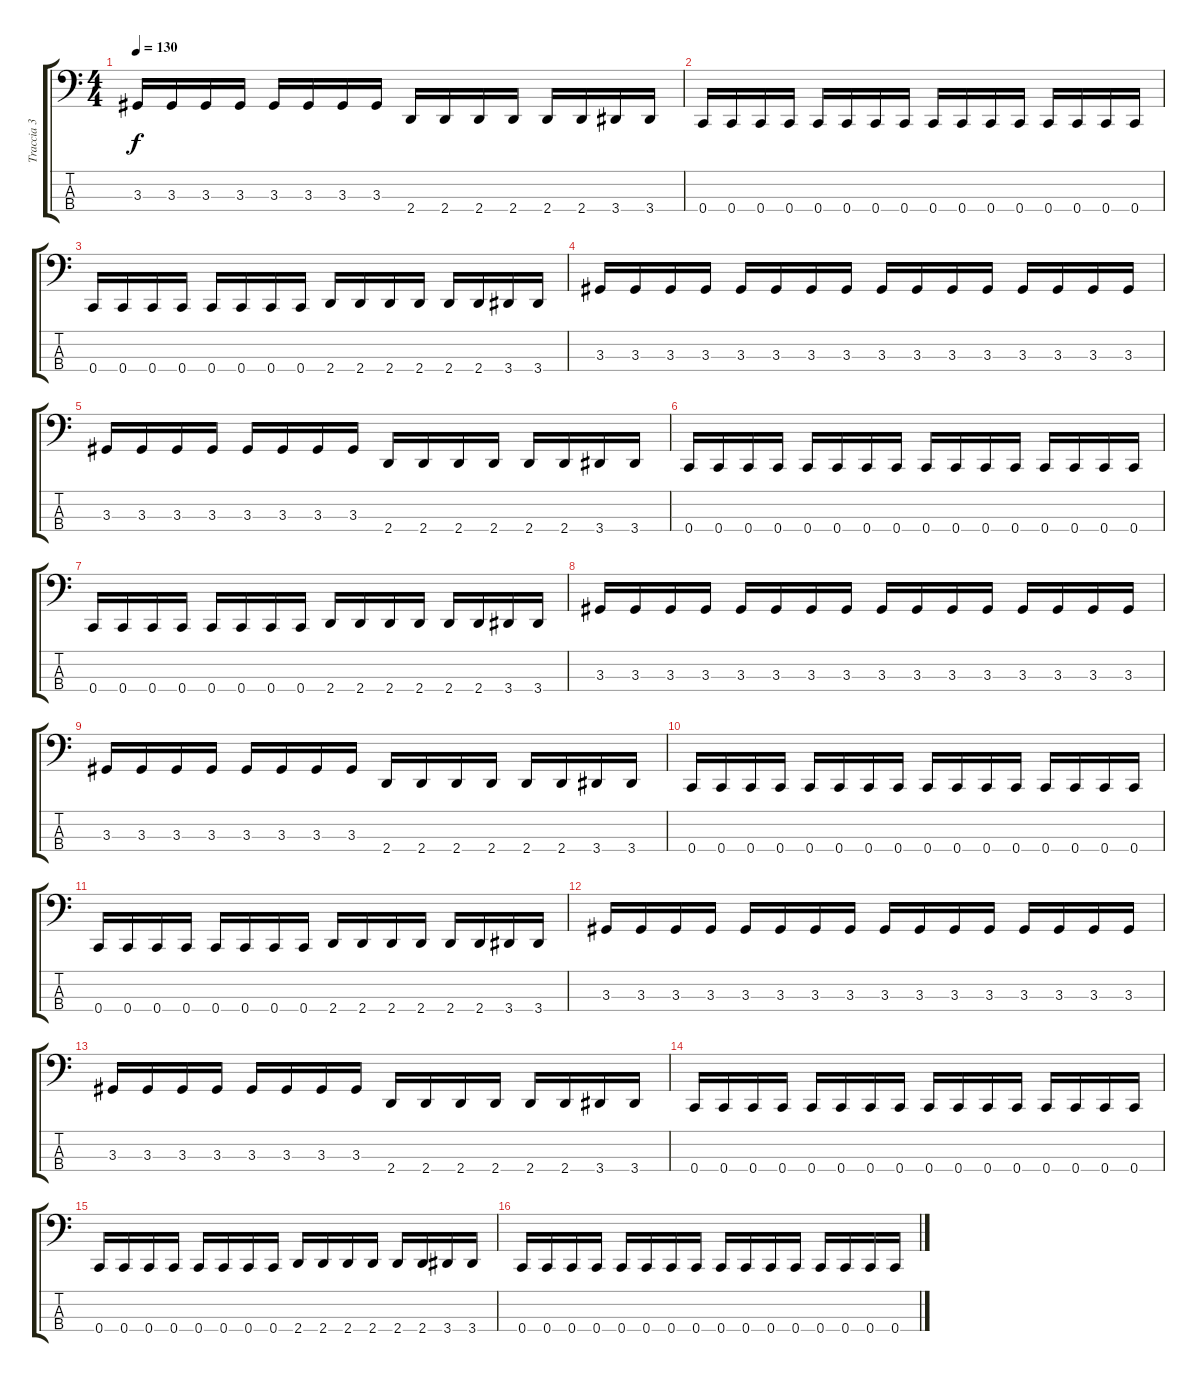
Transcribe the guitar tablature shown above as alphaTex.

\track ("Traccia 3" "Traccia 3") {instrument electricbassfinger}
\staff {score tabs}
\tuning (Eb2 Bb1 F1 C1) {hide}
\ts (4 4)
\tempo 130
\clef f4
\ks c
3.3.16{dy f} 3.3.16 3.3.16 3.3.16 3.3.16 3.3.16 3.3.16 3.3.16 2.4.16 2.4.16 2.4.16 2.4.16 2.4.16 2.4.16 3.4.16 3.4.16 |
0.4.16 0.4.16 0.4.16 0.4.16 0.4.16 0.4.16 0.4.16 0.4.16 0.4.16 0.4.16 0.4.16 0.4.16 0.4.16 0.4.16 0.4.16 0.4.16 |
0.4.16 0.4.16 0.4.16 0.4.16 0.4.16 0.4.16 0.4.16 0.4.16 2.4.16 2.4.16 2.4.16 2.4.16 2.4.16 2.4.16 3.4.16 3.4.16 |
3.3.16 3.3.16 3.3.16 3.3.16 3.3.16 3.3.16 3.3.16 3.3.16 3.3.16 3.3.16 3.3.16 3.3.16 3.3.16 3.3.16 3.3.16 3.3.16 |
3.3.16 3.3.16 3.3.16 3.3.16 3.3.16 3.3.16 3.3.16 3.3.16 2.4.16 2.4.16 2.4.16 2.4.16 2.4.16 2.4.16 3.4.16 3.4.16 |
0.4.16 0.4.16 0.4.16 0.4.16 0.4.16 0.4.16 0.4.16 0.4.16 0.4.16 0.4.16 0.4.16 0.4.16 0.4.16 0.4.16 0.4.16 0.4.16 |
0.4.16 0.4.16 0.4.16 0.4.16 0.4.16 0.4.16 0.4.16 0.4.16 2.4.16 2.4.16 2.4.16 2.4.16 2.4.16 2.4.16 3.4.16 3.4.16 |
3.3.16 3.3.16 3.3.16 3.3.16 3.3.16 3.3.16 3.3.16 3.3.16 3.3.16 3.3.16 3.3.16 3.3.16 3.3.16 3.3.16 3.3.16 3.3.16 |
3.3.16 3.3.16 3.3.16 3.3.16 3.3.16 3.3.16 3.3.16 3.3.16 2.4.16 2.4.16 2.4.16 2.4.16 2.4.16 2.4.16 3.4.16 3.4.16 |
0.4.16 0.4.16 0.4.16 0.4.16 0.4.16 0.4.16 0.4.16 0.4.16 0.4.16 0.4.16 0.4.16 0.4.16 0.4.16 0.4.16 0.4.16 0.4.16 |
0.4.16 0.4.16 0.4.16 0.4.16 0.4.16 0.4.16 0.4.16 0.4.16 2.4.16 2.4.16 2.4.16 2.4.16 2.4.16 2.4.16 3.4.16 3.4.16 |
3.3.16 3.3.16 3.3.16 3.3.16 3.3.16 3.3.16 3.3.16 3.3.16 3.3.16 3.3.16 3.3.16 3.3.16 3.3.16 3.3.16 3.3.16 3.3.16 |
3.3.16 3.3.16 3.3.16 3.3.16 3.3.16 3.3.16 3.3.16 3.3.16 2.4.16 2.4.16 2.4.16 2.4.16 2.4.16 2.4.16 3.4.16 3.4.16 |
0.4.16 0.4.16 0.4.16 0.4.16 0.4.16 0.4.16 0.4.16 0.4.16 0.4.16 0.4.16 0.4.16 0.4.16 0.4.16 0.4.16 0.4.16 0.4.16 |
0.4.16 0.4.16 0.4.16 0.4.16 0.4.16 0.4.16 0.4.16 0.4.16 2.4.16 2.4.16 2.4.16 2.4.16 2.4.16 2.4.16 3.4.16 3.4.16 |
0.4.16 0.4.16 0.4.16 0.4.16 0.4.16 0.4.16 0.4.16 0.4.16 0.4.16 0.4.16 0.4.16 0.4.16 0.4.16 0.4.16 0.4.16 0.4.16
